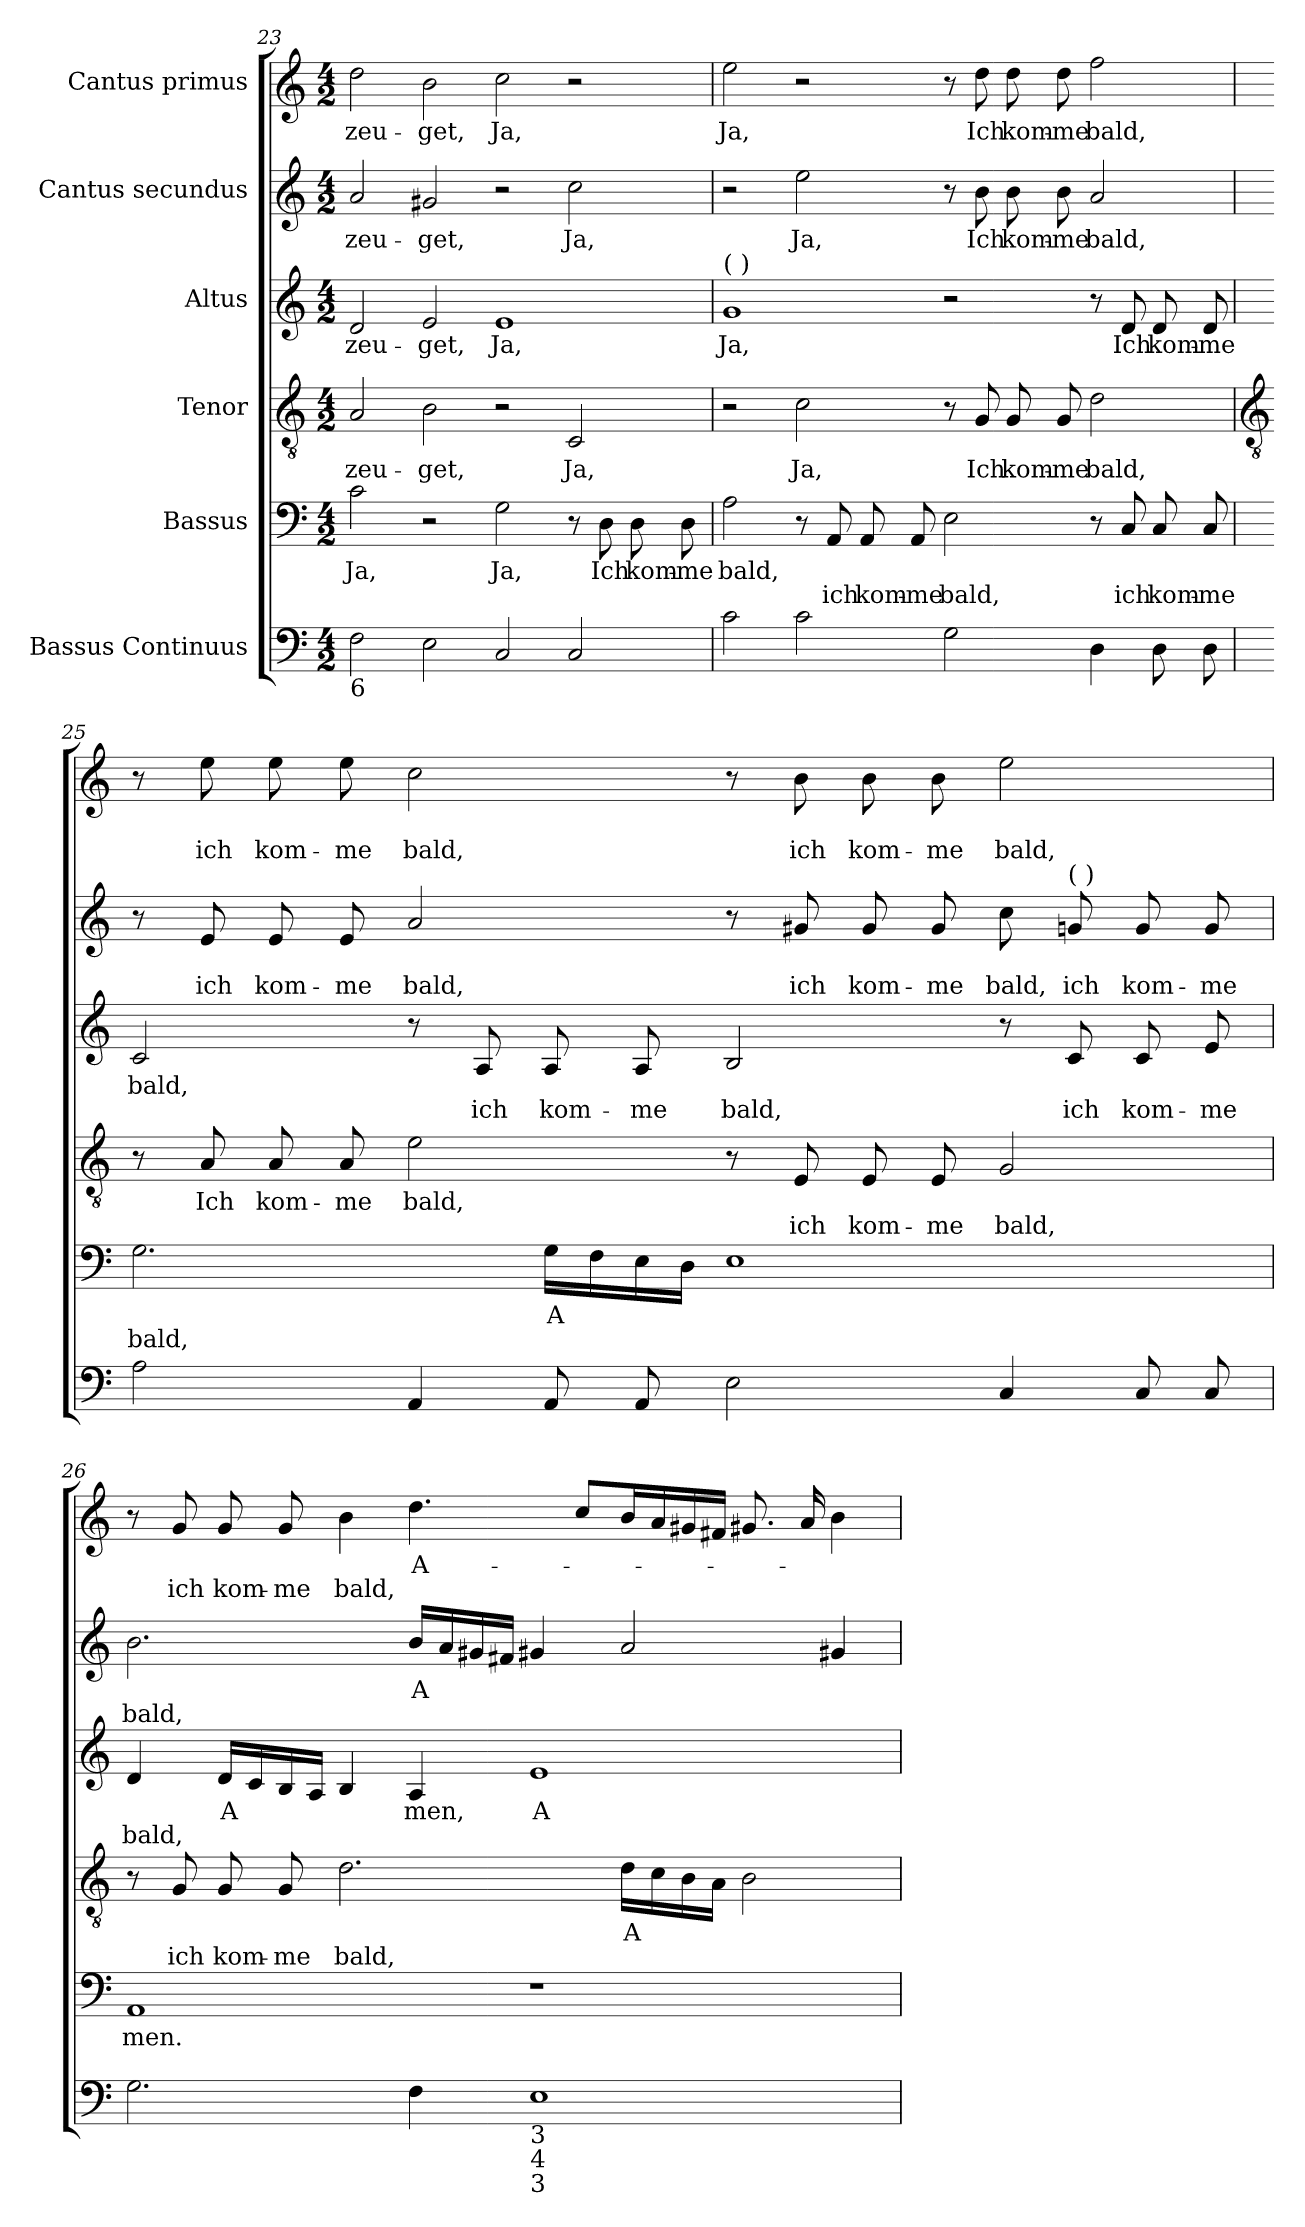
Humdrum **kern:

**kern	**kern	**text	**text	**kern	**text	**text	**kern	**text	**text	**kern	**text	**text	**kern	**text	**text
*part6	*part5	*part5	*part5	*part4	*part4	*part4	*part3	*part3	*part3	*part2	*part2	*part2	*part1	*part1	*part1
*staff6	*staff5	*staff5	*staff5	*staff4	*staff4	*staff4	*staff3	*staff3	*staff3	*staff2	*staff2	*staff2	*staff1	*staff1	*staff1
*I"Bassus Continuus	*I"Bassus	*	*	*I"Tenor	*	*	*I"Altus	*	*	*I"Cantus secundus	*	*	*I"Cantus primus	*	*
*clefF4	*clefF4	*	*	*clefGv2	*	*	*clefG2	*	*	*clefG2	*	*	*clefG2	*	*
*ITrd7c12	*	*	*	*	*	*	*	*	*	*	*	*	*	*	*
*k[]	*k[]	*	*	*k[]	*	*	*k[]	*	*	*k[]	*	*	*k[]	*	*
*C:	*C:	*	*	*C:	*	*	*C:	*	*	*C:	*	*	*C:	*	*
*M4/2	*M4/2	*	*	*M4/2	*	*	*M4/2	*	*	*M4/2	*	*	*M4/2	*	*
=23	=23	=23	=23	=23	=23	=23	=23	=23	=23	=23	=23	=23	=23	=23	=23
!LO:TX:b:t=6	!	!	!	!	!	!	!	!	!	!	!	!	!	!	!
!	!	!LO:LY:b	!	!	!LO:LY:b	!	!	!LO:LY:b	!	!	!LO:LY:b	!	!	!LO:LY:b	!
2FF	2c	Ja,	.	2A	zeu-	.	2d	zeu-	.	2a	zeu-	.	2dd	zeu-	.
!	!	!	!	!	!LO:LY:b	!	!	!LO:LY:b	!	!	!LO:LY:b	!	!	!LO:LY:b	!
2EE	2r	.	.	2B	-get,	.	2e	-get,	.	2g#X	-get,	.	2b	-get,	.
!	!	!LO:LY:b	!	!	!	!	!	!LO:LY:b	!	!	!	!	!	!LO:LY:b	!
2CC	2G	Ja,	.	2r	.	.	1e	Ja,	.	2r	.	.	2cc	Ja,	.
!	!	!	!	!	!LO:LY:b	!	!	!	!	!	!LO:LY:b	!	!	!	!
2CC	8r	.	.	2C	Ja,	.	.	.	.	2cc	Ja,	.	2r	.	.
!	!	!LO:LY:b	!	!	!	!	!	!	!	!	!	!	!	!	!
.	8D	Ich	.	.	.	.	.	.	.	.	.	.	.	.	.
!	!	!LO:LY:b	!	!	!	!	!	!	!	!	!	!	!	!	!
.	8D	kom-	.	.	.	.	.	.	.	.	.	.	.	.	.
!	!	!LO:LY:b	!	!	!	!	!	!	!	!	!	!	!	!	!
.	8D	-me	.	.	.	.	.	.	.	.	.	.	.	.	.
!!LO:LB:g=z
=24	=24	=24	=24	=24	=24	=24	=24	=24	=24	=24	=24	=24	=24	=24	=24
!	!	!	!	!	!	!	!LO:TX:a:t=(  )	!	!	!	!	!	!	!	!
!	!	!LO:LY:b	!	!	!	!	!	!LO:LY:b	!	!	!	!	!	!LO:LY:b	!
2C	2A	bald,	.	2r	.	.	1g	Ja,	.	2r	.	.	2ee	Ja,	.
!	!	!	!	!	!LO:LY:b	!	!	!	!	!	!LO:LY:b	!	!	!	!
2C	8r	.	.	2c	Ja,	.	.	.	.	2ee	Ja,	.	2r	.	.
!	!	!	!LO:LY:b	!	!	!	!	!	!	!	!	!	!	!	!
.	8AA	.	ich	.	.	.	.	.	.	.	.	.	.	.	.
!	!	!	!LO:LY:b	!	!	!	!	!	!	!	!	!	!	!	!
.	8AA	.	kom-	.	.	.	.	.	.	.	.	.	.	.	.
!	!	!	!LO:LY:b	!	!	!	!	!	!	!	!	!	!	!	!
.	8AA	.	-me	.	.	.	.	.	.	.	.	.	.	.	.
!	!	!	!LO:LY:b	!	!	!	!	!	!	!	!	!	!	!	!
2GG	2E	.	bald,	8r	.	.	2r	.	.	8r	.	.	8r	.	.
!	!	!	!	!	!LO:LY:b	!	!	!	!	!	!LO:LY:b	!	!	!LO:LY:b	!
.	.	.	.	8G	Ich	.	.	.	.	8b	Ich	.	8dd	Ich	.
!	!	!	!	!	!LO:LY:b	!	!	!	!	!	!LO:LY:b	!	!	!LO:LY:b	!
.	.	.	.	8G	kom-	.	.	.	.	8b	kom-	.	8dd	kom-	.
!	!	!	!	!	!LO:LY:b	!	!	!	!	!	!LO:LY:b	!	!	!LO:LY:b	!
.	.	.	.	8G	-me	.	.	.	.	8b	-me	.	8dd	-me	.
!	!	!	!	!	!LO:LY:b	!	!	!	!	!	!LO:LY:b	!	!	!LO:LY:b	!
4DD	8r	.	.	2d	bald,	.	8r	.	.	2a	bald,	.	2ff	bald,	.
!	!	!	!LO:LY:b	!	!	!	!	!LO:LY:b	!	!	!	!	!	!	!
.	8C	.	ich	.	.	.	8d	Ich	.	.	.	.	.	.	.
!	!	!	!LO:LY:b	!	!	!	!	!LO:LY:b	!	!	!	!	!	!	!
8DD	8C	.	kom-	.	.	.	8d	kom-	.	.	.	.	.	.	.
!	!	!	!LO:LY:b	!	!	!	!	!LO:LY:b	!	!	!	!	!	!	!
8DD	8C	.	-me	.	.	.	8d	-me	.	.	.	.	.	.	.
!!LO:LB:g=z
=25	=25	=25	=25	=25	=25	=25	=25	=25	=25	=25	=25	=25	=25	=25	=25
*	*	*	*	*clefGv2	*	*	*	*	*	*	*	*	*	*	*
!	!	!	!LO:LY:b	!	!	!	!	!LO:LY:b	!	!	!	!	!	!	!
2AA	2.G	.	bald,	8r	.	.	2c	bald,	.	8r	.	.	8r	.	.
!	!	!	!	!	!LO:LY:b	!	!	!	!	!	!	!LO:LY:b	!	!	!LO:LY:b
.	.	.	.	8A	Ich	.	.	.	.	8e	.	ich	8ee	.	ich
!	!	!	!	!	!LO:LY:b	!	!	!	!	!	!	!LO:LY:b	!	!	!LO:LY:b
.	.	.	.	8A	kom-	.	.	.	.	8e	.	kom-	8ee	.	kom-
!	!	!	!	!	!LO:LY:b	!	!	!	!	!	!	!LO:LY:b	!	!	!LO:LY:b
.	.	.	.	8A	-me	.	.	.	.	8e	.	-me	8ee	.	-me
!	!	!	!	!	!LO:LY:b	!	!	!	!	!	!	!LO:LY:b	!	!	!LO:LY:b
4AAA	.	.	.	2e	bald,	.	8r	.	.	2a	.	bald,	2cc	.	bald,
!	!	!	!	!	!	!	!	!	!LO:LY:b	!	!	!	!	!	!
.	.	.	.	.	.	.	8A	.	ich	.	.	.	.	.	.
!	!	!LO:LY:b	!	!	!	!	!	!	!LO:LY:b	!	!	!	!	!	!
8AAA	16GLL	A	.	.	.	.	8A	.	kom-	.	.	.	.	.	.
.	16F	.	.	.	.	.	.	.	.	.	.	.	.	.	.
!	!	!	!	!	!	!	!	!	!LO:LY:b	!	!	!	!	!	!
8AAA	16E	.	.	.	.	.	8A	.	-me	.	.	.	.	.	.
.	16DJJ	.	.	.	.	.	.	.	.	.	.	.	.	.	.
!	!	!	!	!	!	!	!	!	!LO:LY:b	!	!	!	!	!	!
2EE	1E	.	.	8r	.	.	2B	.	bald,	8r	.	.	8r	.	.
!	!	!	!	!	!	!LO:LY:b	!	!	!	!	!	!LO:LY:b	!	!	!LO:LY:b
.	.	.	.	8E	.	ich	.	.	.	8g#X	.	ich	8b	.	ich
!	!	!	!	!	!	!LO:LY:b	!	!	!	!	!	!LO:LY:b	!	!	!LO:LY:b
.	.	.	.	8E	.	kom-	.	.	.	8g#	.	kom-	8b	.	kom-
!	!	!	!	!	!	!LO:LY:b	!	!	!	!	!	!LO:LY:b	!	!	!LO:LY:b
.	.	.	.	8E	.	-me	.	.	.	8g#	.	-me	8b	.	-me
!	!	!	!	!	!	!LO:LY:b	!	!	!	!	!	!LO:LY:b	!	!	!LO:LY:b
4CC	.	.	.	2G	.	bald,	8r	.	.	8cc	.	bald,	2ee	.	bald,
!	!	!	!	!	!	!	!	!	!	!LO:TX:a:t=(  )	!	!	!	!	!
!	!	!	!	!	!	!	!	!	!LO:LY:b	!	!	!LO:LY:b	!	!	!
.	.	.	.	.	.	.	8c	.	ich	8g	.	ich	.	.	.
!	!	!	!	!	!	!	!	!	!LO:LY:b	!	!	!LO:LY:b	!	!	!
8CC	.	.	.	.	.	.	8c	.	kom-	8g	.	kom-	.	.	.
!	!	!	!	!	!	!	!	!	!LO:LY:b	!	!	!LO:LY:b	!	!	!
8CC	.	.	.	.	.	.	8e	.	-me	8g	.	-me	.	.	.
!!LO:LB:g=z
=26	=26	=26	=26	=26	=26	=26	=26	=26	=26	=26	=26	=26	=26	=26	=26
!	!	!LO:LY:b	!	!	!	!	!	!	!LO:LY:b	!	!	!LO:LY:b	!	!	!
2.GG	1AA	men.	.	8r	.	.	4d	.	bald,	2.b	.	bald,	8r	.	.
!	!	!	!	!	!	!LO:LY:b	!	!	!	!	!	!	!	!	!LO:LY:b
.	.	.	.	8G	.	ich	.	.	.	.	.	.	8g	.	ich
!	!	!	!	!	!	!LO:LY:b	!	!LO:LY:b	!	!	!	!	!	!	!LO:LY:b
.	.	.	.	8G	.	kom-	16dLL	A	.	.	.	.	8g	.	kom-
.	.	.	.	.	.	.	16c	.	.	.	.	.	.	.	.
!	!	!	!	!	!	!LO:LY:b	!	!	!	!	!	!	!	!	!LO:LY:b
.	.	.	.	8G	.	-me	16B	.	.	.	.	.	8g	.	-me
.	.	.	.	.	.	.	16AJJ	.	.	.	.	.	.	.	.
!	!	!	!	!	!	!LO:LY:b	!	!	!	!	!	!	!	!	!LO:LY:b
.	.	.	.	2.d	.	bald,	4B	.	.	.	.	.	4b	.	bald,
!	!	!	!	!	!	!	!	!LO:LY:b	!	!	!LO:LY:b	!	!	!LO:LY:b	!
4FF	.	.	.	.	.	.	4A	men,	.	16bLL	A	.	4.dd	A-	.
.	.	.	.	.	.	.	.	.	.	16a	.	.	.	.	.
.	.	.	.	.	.	.	.	.	.	16g#X	.	.	.	.	.
.	.	.	.	.	.	.	.	.	.	16f#XJJ	.	.	.	.	.
!LO:TX:b:t=3	!	!	!	!	!	!	!	!	!	!	!	!	!	!	!
!LO:TX:b:t=4	!	!	!	!	!	!	!	!	!	!	!	!	!	!	!
!LO:TX:b:t=3	!	!	!	!	!	!	!	!	!	!	!	!	!	!	!
!	!	!	!	!	!	!	!	!LO:LY:b	!	!	!	!	!	!	!
1EE	1r	.	.	.	.	.	1e	A-	.	4g#X	.	.	.	.	.
.	.	.	.	.	.	.	.	.	.	.	.	.	8ccL	.	.
!	!	!	!	!	!LO:LY:b	!	!	!	!	!	!	!	!	!	!
.	.	.	.	16dLL	A	.	.	.	.	2a	.	.	16bL	.	.
.	.	.	.	16c	.	.	.	.	.	.	.	.	16a	.	.
.	.	.	.	16B	.	.	.	.	.	.	.	.	16g#X	.	.
.	.	.	.	16AJJ	.	.	.	.	.	.	.	.	16f#XJJ	.	.
.	.	.	.	2B	.	.	.	.	.	.	.	.	8.g#XL	.	.
.	.	.	.	.	.	.	.	.	.	.	.	.	16a	.	.
.	.	.	.	.	.	.	.	.	.	4g#X	.	.	4b	.	.
=	=	=	=	=	=	=	=	=	=	=	=	=	=	=	=
*-	*-	*-	*-	*-	*-	*-	*-	*-	*-	*-	*-	*-	*-	*-	*-
